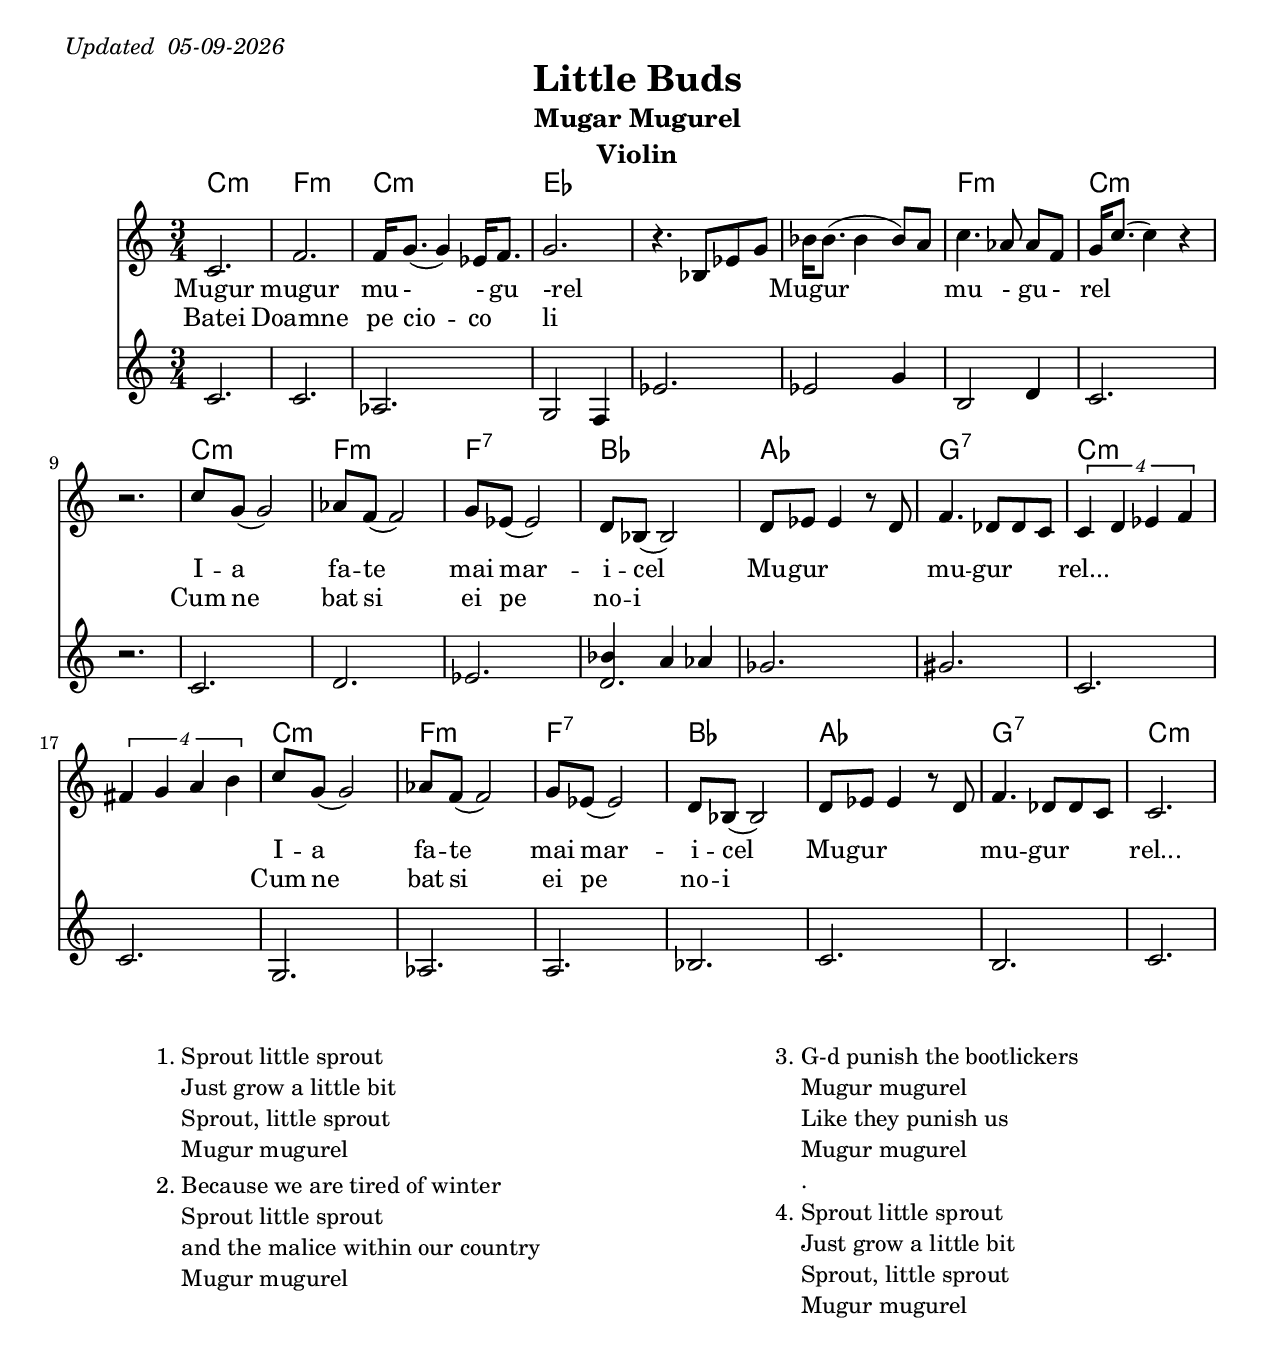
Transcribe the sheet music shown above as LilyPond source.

\version "2.18.0"
\include "english.ly"
%\pointAndClickOff
\paper{
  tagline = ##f
  print-all-headers = ##t
  #(set-paper-size "letter")
}
date = #(strftime "%d-%m-%Y" (localtime (current-time)))

\markup{ \italic{ " Updated " \date  }  }

%\markup{ Got something to say? }

global = {
  \clef treble
  \key d \major  % d minor if you want fewer accidentals
  \time 3/4
  \set Score.markFormatter = #format-mark-box-alphabet
}

%#################################### Melody ########################
melody = \transpose d c\relative c' {
  \global
  %\partial 16*3 a16 d f   %lead in notes

  d2.
  g2.
  g16 a8.(a4) f16 [g8.]|
  a2.

  r4. c,8 f a|
  c16 c8.(c4 c8) [b]|
  d4. bf8 bf [g]
  a16 d8.(d4) r|
  r2.
  %b
  d8 a(a2)
  bf8 g(g2)
  a8 f(f2)
  e8 c(c2)

  e8 f f4 r8 e
  g4. ef8 ef d|
  \tuplet 4/3 {d4 e f g}
  \tuplet 4/3 {gs4 a b cs}

  d8 a(a2)
  bf8 g(g2)
  a8 f(f2)
  e8 c(c2)

  e8 f f4 r8 e|
  g4. ef8 ef d
  d2.  % measure 24
  %r2.

}
%################################# Lyrics #####################
\addlyrics{
  Mugur mugur mu - - gu -rel
  _ _ _  Mugur \skip2 \skip2  mu -  gu -  rel
  \skip1
  I -- a fa -- te mai mar -- i -- cel
  Mu -- gur \skip2 \skip2  mu -- gur \skip2 \skip2  rel...
  \repeat unfold 7{\skip 2}
  I -- a fa -- te mai mar -- i -- cel
  Mu -- gur \skip2 \skip2  mu -- gur \skip2 \skip2  rel...
}
\addlyrics{
  Batei Doamne pe cio -- co  \skip 2 li
  \repeat unfold 12{\skip 2}
  Cum ne bat si ei pe no -- i
  \repeat unfold 16{\skip 2}
  Cum ne bat si ei pe no -- i

}
bass = \transpose d c\relative c'{
  \global
  \clef treble
  d2.
  d2.
  bf2.
  a2 g4
  f'2.
  f2 a4
  cs,2 e4
  d2.
  r2.

  d2.
  e2.
  f2.
  <<
    {e2. } %e2 r %   more stuff here
    {c'4 b bf}
  >>
  af2.
  as2.
  d,2.
  d2.
  a2.
  bf2.
  b2.
  c2.
  d2.
  cs2.
  d2.

}



%################################# Chords #######################
harmonies = \transpose d c \chordmode {
  d2.:m
  g2.:m
  d2.:m
  f2.*3
  g2.:m
  d2.:m
  s2.
  %b Ia Fate etc
  d2.:m
  g2.:m
  g2.:7
  c2.
  bf2.
  a2.:7
  d2.*2:m
  d2.:m

  g2.:m
  g2.:7
  c2.
  bf2.
  a2.:7
  d2.:m

}

\score {
  <<
    \new ChordNames {
      \set chordChanges = ##f
      \harmonies
    }
    \new Staff  \melody
    \new Staff  \bass
  >>
  \header{
    title= "Little Buds"
    subtitle="Mugar Mugurel"
    composer= ""
    instrument = "Violin"
    arranger= ""
  }
  \midi{\tempo 4 = 120}
  \layout{indent = 1.0\cm}
}

% more verses:
\markup{}
\markup {
  \fill-line {
    \hspace #0.1 % distance from left margin
    \column {
      \line {
        "1."
        \column {
          "Sprout little sprout"
          "Just grow a little bit"
          "Sprout, little sprout"
          "Mugur mugurel"
        }
      }
      \hspace #0.2 % vertical distance between verses
      \line {
        "2."
        \column {
          "Because we are tired of winter"
          "Sprout little sprout"
          "and the malice within our country"
          "Mugur mugurel"
        }
      }

    }
    \hspace #0.1  % horiz. distance between columns
    \column {
      \line {
        "3."
        \column {
          "G-d punish the bootlickers"
          "Mugur mugurel"
          "Like they punish us"
          "Mugur mugurel".
        }
      }
      \hspace #0.2 % distance between verses
      \line {
        "4."
        \column {
          "Sprout little sprout"
          "Just grow a little bit"
          "Sprout, little sprout"
          "Mugur mugurel"
        }
      }

    }
    \hspace #0.1 % distance to right margin
  }
}


%{
http://lyricstranslate.com/en/mugur-mugurel-sprout-you-little-sprout.html
Mugur, mugur, mugurel,
Mugur, mugurel,
Ia fă-te mai măricel,
Mugur, mugurel,
Ia fă-te mai măricel,
Mugur, mugurel.

Că ne-am săturat de iarnă,
Mugur, mugurel,
Și de răutate-n țară,
Mugur, mugurel,
Și de răutate-n țară,
Mugur, mugurel.

Bate-i, Doamne, pe ciocoi,
Mugur, mugurel,
Cum ne bat și ei pe noi,
Mugur, mugurel,
Cum ne bat și ei pe noi,
Mugur, mugurel.

Mugur, mugur, mugurel,
Mugur, mugurel,
Ia fă-te mai măricel,
Mugur, mugurel,
Ia fă-te mai măricel,
Mugur, mugurel.

%}